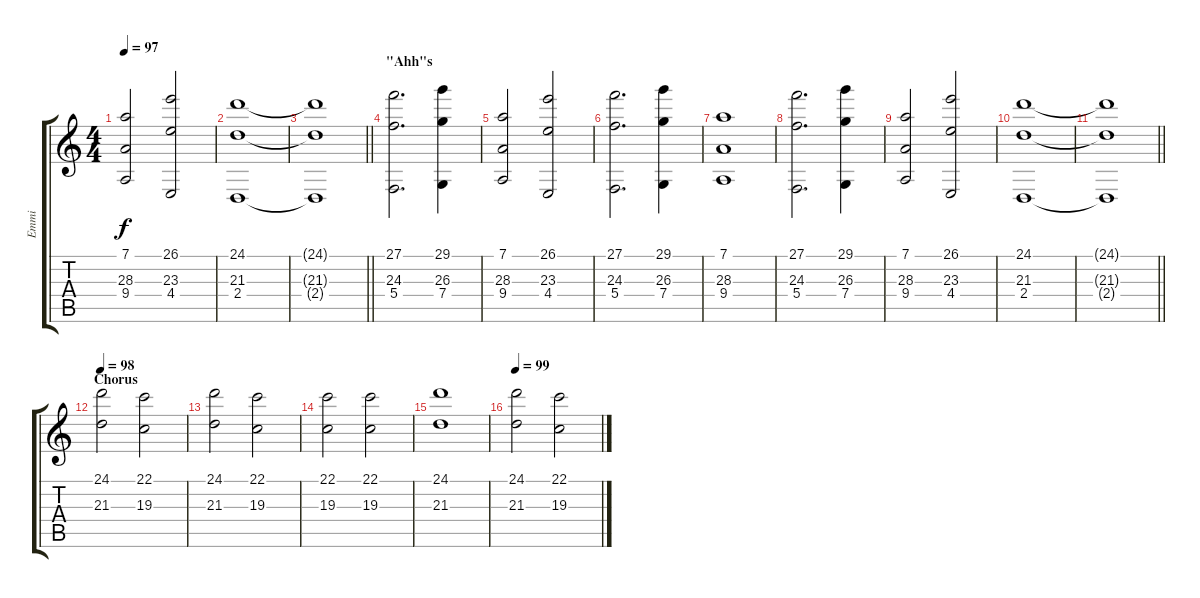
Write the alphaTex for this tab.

\track ("Emmi" "Emmi") {instrument stringensemble1}
\staff {score tabs}
\tuning (D4 A3 F3 C3 G2 D2) {hide}
\ts (4 4)
\tempo 97
\clef g2
\ks c
(7.1 28.3 9.4).2{dy f} (26.1 23.3 4.4).2 |
(24.1 21.3 2.4).1 |
\barLineRight lightlight
(24.1{t} 21.3{t} 2.4{t}).1 |
\section ("" "\"Ahh\"s")
(27.1 24.3 5.4).2{d} (29.1 26.3 7.4).4 |
(7.1 28.3 9.4).2 (26.1 23.3 4.4).2 |
(27.1 24.3 5.4).2{d} (29.1 26.3 7.4).4 |
(7.1 28.3 9.4).1 |
(27.1 24.3 5.4).2{d} (29.1 26.3 7.4).4 |
(7.1 28.3 9.4).2 (26.1 23.3 4.4).2 |
(24.1 21.3 2.4).1 |
\barLineRight lightlight
(24.1{t} 21.3{t} 2.4{t}).1 |
\section ("" "Chorus")
\tempo 98
(24.1 21.3).2{volume 7 instrument churchorgan} (22.1 19.3).2 |
(24.1 21.3).2 (22.1 19.3).2 |
(22.1 19.3).2 (22.1 19.3).2 |
(24.1 21.3).1 |
\tempo 99
(24.1 21.3).2 (22.1 19.3).2
